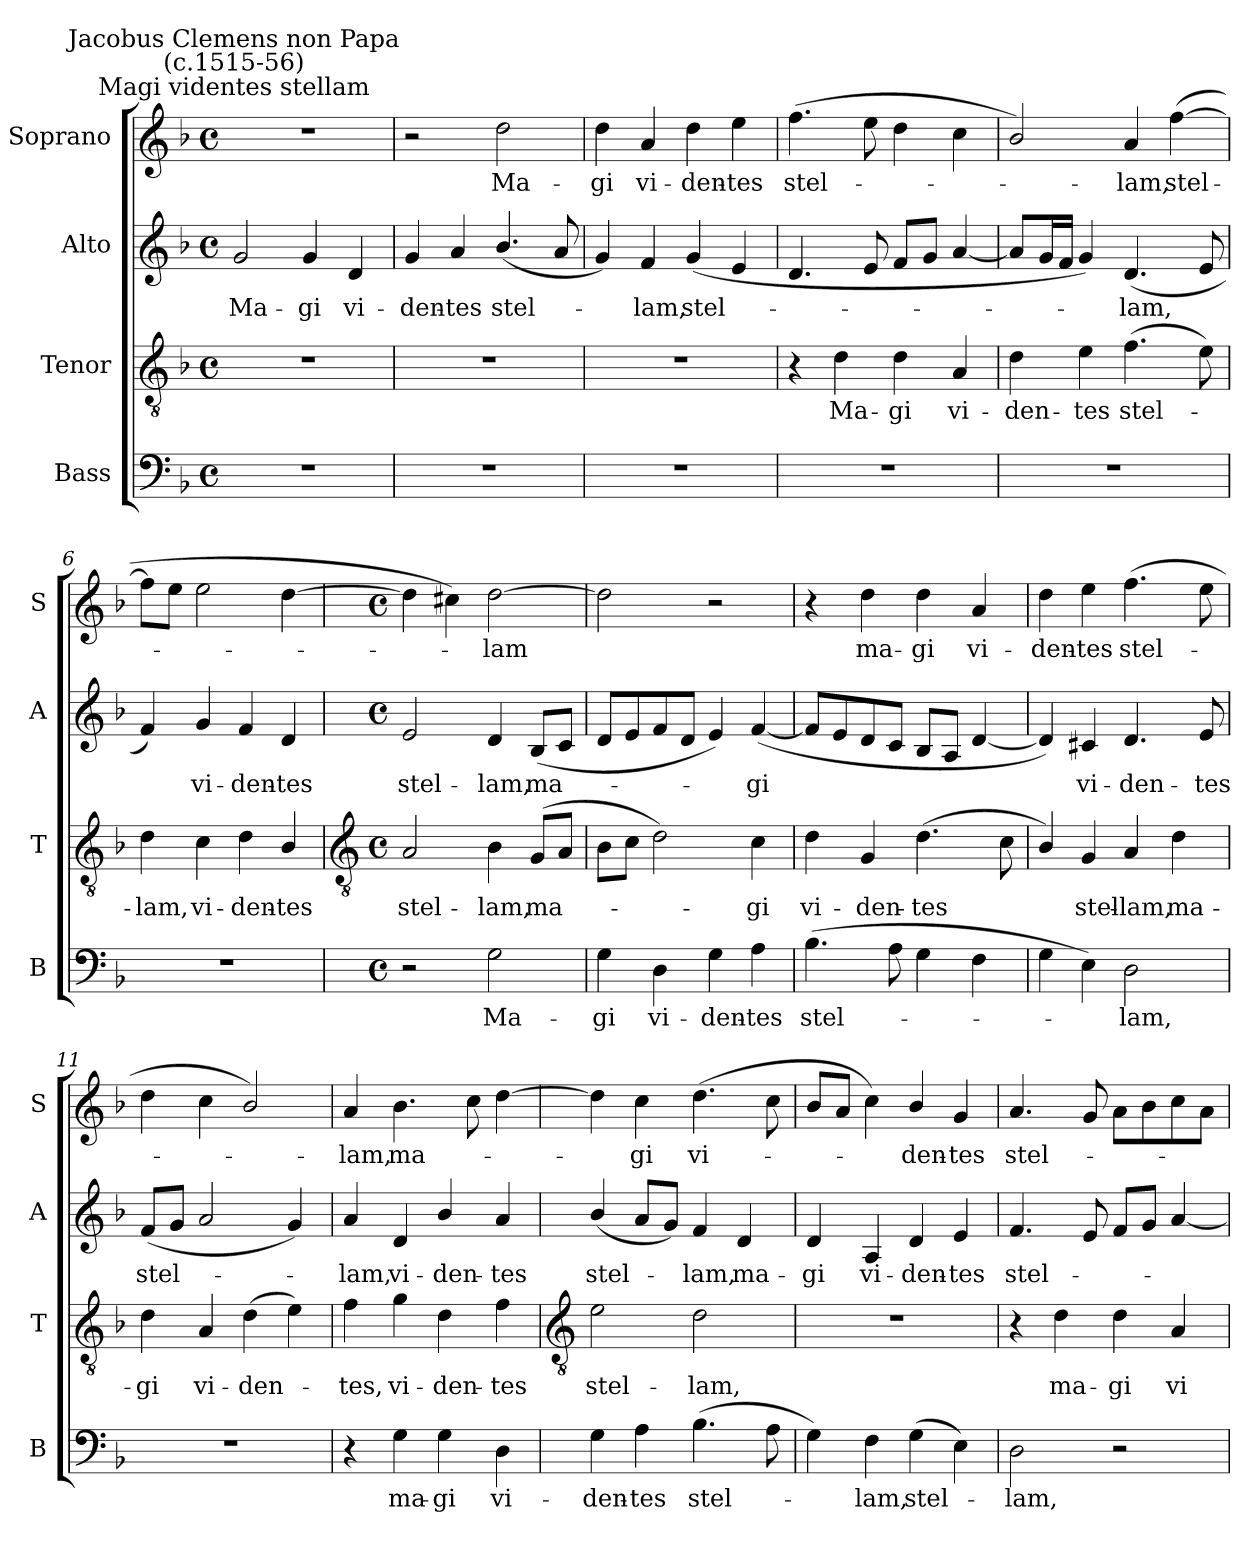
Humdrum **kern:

**kern	**text	**kern	**text	**kern	**text	**kern	**text
*part4	*part4	*part3	*part3	*part2	*part2	*part1	*part1
*staff4	*staff4	*staff3	*staff3	*staff2	*staff2	*staff1	*staff1
*I"Bass	*	*I"Tenor	*	*I"Alto	*	*I"Soprano	*
*I'B	*	*I'T	*	*I'A	*	*I'S	*
*clefF4	*	*clefGv2	*	*clefG2	*	*clefG2	*
*k[b-]	*	*k[b-]	*	*k[b-]	*	*k[b-]	*
*F:	*	*F:	*	*F:	*	*F:	*
*M4/4	*	*M4/4	*	*M4/4	*	*M4/4	*
*met(c)	*	*met(c)	*	*met(c)	*	*met(c)	*
=1	=1	=1	=1	=1	=1	=1	=1
!	!	!	!	!	!	!LO:TX:a:cj:t=Magi videntes stellam	!
!	!	!	!	!	!	!LO:TX:a:cj:t=Jacobus Clemens non Papa\n(c.1515-56)	!
!	!	!	!	!	!LO:LY:b	!	!
1r	.	1r	.	2g	Ma-	1r	.
!	!	!	!	!	!LO:LY:b	!	!
.	.	.	.	4g	-gi	.	.
!	!	!	!	!	!LO:LY:b	!	!
.	.	.	.	4d	vi-	.	.
=2	=2	=2	=2	=2	=2	=2	=2
!	!	!	!	!	!LO:LY:b	!	!
1r	.	1r	.	4g	-den-	2r	.
!	!	!	!	!	!LO:LY:b	!	!
.	.	.	.	4a	-tes	.	.
!	!	!	!	!	!LO:LY:b	!	!LO:LY:b
.	.	.	.	(<4.b-/	stel-	2dd	Ma-
.	.	.	.	8a	.	.	.
=3	=3	=3	=3	=3	=3	=3	=3
!	!	!	!	!	!	!	!LO:LY:b
1r	.	1r	.	4g)	.	4dd	-gi
!	!	!	!	!	!LO:LY:b	!	!LO:LY:b
.	.	.	.	4f	lam,	4a	vi-
!	!	!	!	!	!LO:LY:b	!	!LO:LY:b
.	.	.	.	(<4g	stel-	4dd	-den-
!	!	!	!	!	!	!	!LO:LY:b
.	.	.	.	4e	.	4ee	-tes
=4	=4	=4	=4	=4	=4	=4	=4
!	!	!	!	!	!	!	!LO:LY:b
1r	.	4r	.	4.d	.	(>4.ff	stel-
!	!	!	!LO:LY:b	!	!	!	!
.	.	4d	Ma-	.	.	.	.
.	.	.	.	8e	.	8ee	.
!	!	!	!LO:LY:b	!	!	!	!
.	.	4d	-gi	8fL	.	4dd	.
.	.	.	.	8gJ	.	.	.
!	!	!	!LO:LY:b	!	!	!	!
.	.	4A	vi-	[4a	.	4cc	.
=5	=5	=5	=5	=5	=5	=5	=5
!	!	!	!LO:LY:b	!	!	!	!
1r	.	4d	-den-	8aL]	.	2b-/)	.
.	.	.	.	16gL	.	.	.
.	.	.	.	16fJJ	.	.	.
!	!	!	!LO:LY:b	!	!	!	!
.	.	4e	-tes	4g)	.	.	.
!	!	!	!LO:LY:b	!	!LO:LY:b	!	!LO:LY:b
.	.	(>4.f	stel-	(<4.d	lam,	4a	lam,
!	!	!	!	!	!	!	!LO:LY:b
.	.	.	.	.	.	(>[4ff	stel-
.	.	8e)	.	8e	.	.	.
=6	=6	=6	=6	=6	=6	=6	=6
!	!	!	!LO:LY:b	!	!	!	!
1r	.	4d	lam,	4f)	.	8ffL]	.
.	.	.	.	.	.	8eeJ	.
!	!	!	!LO:LY:b	!	!LO:LY:b	!	!
.	.	4c	vi-	4g	vi-	2ee	.
!	!	!	!LO:LY:b	!	!LO:LY:b	!	!
.	.	4d	-den-	4f	-den-	.	.
!	!	!	!LO:LY:b	!	!LO:LY:b	!	!
.	.	4B-/	-tes	4d	-tes	[4dd	.
!!LO:LB:g=z
=7	=7	=7	=7	=7	=7	=7	=7
*	*	*clefGv2	*	*	*	*	*
*M4/4	*	*M4/4	*	*M4/4	*	*M4/4	*
*met(c)	*	*met(c)	*	*met(c)	*	*met(c)	*
!	!	!	!LO:LY:b	!	!LO:LY:b	!	!
2r	.	2A	stel-	2e	stel-	4dd]	.
.	.	.	.	.	.	4cc#X)	.
!	!LO:LY:b	!	!LO:LY:b	!	!LO:LY:b	!	!LO:LY:b
2G	Ma-	4B-	-lam,	4d	-lam,	[2dd	lam
!	!	!	!LO:LY:b	!	!LO:LY:b	!	!
.	.	(>8GL	ma-	(<8B-L	ma-	.	.
.	.	8AJ	.	8cJ	.	.	.
=8	=8	=8	=8	=8	=8	=8	=8
!	!LO:LY:b	!	!	!	!	!	!
4G	-gi	8B-L	.	8dL	.	2dd]	.
.	.	8cJ	.	8e	.	.	.
!	!LO:LY:b	!	!	!	!	!	!
4D	vi-	2d)	.	8f	.	.	.
.	.	.	.	8dJ	.	.	.
!	!LO:LY:b	!	!	!	!	!	!
4G	-den-	.	.	4e)	.	2r	.
!	!LO:LY:b	!	!LO:LY:b	!	!LO:LY:b	!	!
4A	-tes	4c	gi	(<[4f	gi	.	.
=9	=9	=9	=9	=9	=9	=9	=9
!	!LO:LY:b	!	!LO:LY:b	!	!	!	!
(>4.B-	stel-	4d	vi-	8fL]	.	4r	.
.	.	.	.	8e	.	.	.
!	!	!	!LO:LY:b	!	!	!	!LO:LY:b
.	.	4G	-den-	8d	.	4dd	ma-
8A	.	.	.	8cJ	.	.	.
!	!	!	!LO:LY:b	!	!	!	!LO:LY:b
4G	.	(>4.d	-tes	8B-L	.	4dd	-gi
.	.	.	.	8AJ	.	.	.
!	!	!	!	!	!	!	!LO:LY:b
4F	.	.	.	[4d	.	4a	vi-
.	.	8c	.	.	.	.	.
=10	=10	=10	=10	=10	=10	=10	=10
!	!	!	!	!	!	!	!LO:LY:b
4G	.	4B-/)	.	4d])	.	4dd	-den-
!	!	!	!LO:LY:b	!	!LO:LY:b	!	!LO:LY:b
4E)	.	4G	stel-	4c#X	vi-	4ee	-tes
!	!LO:LY:b	!	!LO:LY:b	!	!LO:LY:b	!	!LO:LY:b
2D	lam,	4A	-lam,	4.d	-den-	(>4.ff	stel-
!	!	!	!LO:LY:b	!	!	!	!
.	.	4d	ma-	.	.	.	.
!	!	!	!	!	!LO:LY:b	!	!
.	.	.	.	8e	-tes	8ee	.
=11	=11	=11	=11	=11	=11	=11	=11
!	!	!	!LO:LY:b	!	!LO:LY:b	!	!
1r	.	4d	-gi	(<8fL	stel-	4dd	.
.	.	.	.	8gJ	.	.	.
!	!	!	!LO:LY:b	!	!	!	!
.	.	4A	vi-	2a	.	4cc	.
!	!	!	!LO:LY:b	!	!	!	!
.	.	(>4d	-den-	.	.	2b-/)	.
.	.	4e)	.	4g)	.	.	.
=12	=12	=12	=12	=12	=12	=12	=12
!	!	!	!LO:LY:b	!	!LO:LY:b	!	!LO:LY:b
4r	.	4f	tes,	4a	lam,	4a	lam,
!	!LO:LY:b	!	!LO:LY:b	!	!LO:LY:b	!	!LO:LY:b
4G	ma-	4g	vi-	4d	vi-	4.b-	ma-
!	!LO:LY:b	!	!LO:LY:b	!	!LO:LY:b	!	!
4G	-gi	4d	-den-	4b-/	-den-	.	.
.	.	.	.	.	.	8cc	.
!	!LO:LY:b	!	!LO:LY:b	!	!LO:LY:b	!	!
4D	vi-	4f	-tes	4a	tes	[4dd	.
!!LO:LB:g=z
=13	=13	=13	=13	=13	=13	=13	=13
*	*	*clefGv2	*	*	*	*	*
!	!LO:LY:b	!	!LO:LY:b	!	!LO:LY:b	!	!
4G	-den-	2e	stel-	(<4b-/	stel-	4dd]	.
!	!LO:LY:b	!	!	!	!	!	!LO:LY:b
4A	-tes	.	.	8aL	.	4cc	gi
.	.	.	.	8gJ)	.	.	.
!	!LO:LY:b	!	!LO:LY:b	!	!LO:LY:b	!	!LO:LY:b
(>4.B-	stel-	2d	-lam,	4f	lam,	(>4.dd	vi-
!	!	!	!	!	!LO:LY:b	!	!
.	.	.	.	4d	ma-	.	.
8A	.	.	.	.	.	8cc	.
=14	=14	=14	=14	=14	=14	=14	=14
!	!	!	!	!	!LO:LY:b	!	!
4G)	.	1r	.	4d	-gi	8b-L	.
.	.	.	.	.	.	8aJ	.
!	!LO:LY:b	!	!	!	!LO:LY:b	!	!
4F	lam,	.	.	4A	vi-	4cc)	.
!	!LO:LY:b	!	!	!	!LO:LY:b	!	!LO:LY:b
(>4G	stel-	.	.	4d	-den-	4b-/	den-
!	!	!	!	!	!LO:LY:b	!	!LO:LY:b
4E)	.	.	.	4e	-tes	4g	-tes
=15	=15	=15	=15	=15	=15	=15	=15
!	!LO:LY:b	!	!	!	!LO:LY:b	!	!LO:LY:b
2D	lam,	4r	.	4.f	stel-	4.a	stel-
!	!	!	!LO:LY:b	!	!	!	!
.	.	4d	ma-	.	.	.	.
.	.	.	.	8e	.	8g	.
!	!	!	!LO:LY:b	!	!	!	!
2r	.	4d	-gi	8fL	.	8aL	.
.	.	.	.	8gJ	.	8b-	.
!	!	!	!LO:LY:b	!	!	!	!
.	.	4A	vi-	[4a	.	8cc	.
.	.	.	.	.	.	8aJ	.
=	=	=	=	=	=	=	=
*-	*-	*-	*-	*-	*-	*-	*-
